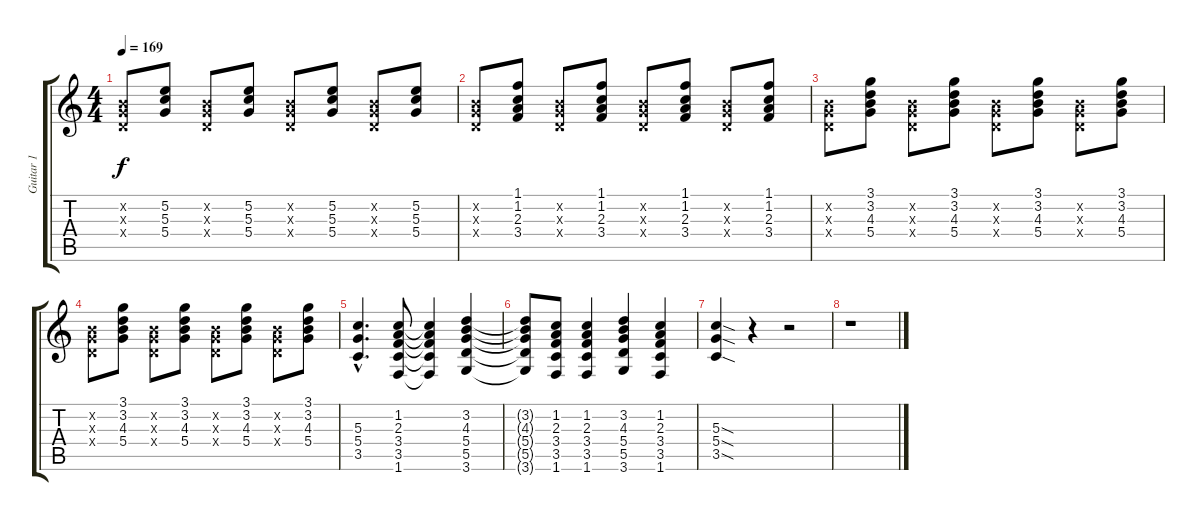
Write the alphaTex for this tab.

\track ("Guitar 1" "Guitar 1") {instrument electricguitarclean}
\staff {score tabs}
\tuning (E4 B3 G3 D3 A2 E2) {hide}
\ts (4 4)
\tempo 169
\clef g2
\ks c
(0.2{x} 0.3{x} 0.4{x}).8{dy f} (5.2 5.3 5.4).8 (0.2{x} 0.3{x} 0.4{x}).8 (5.2 5.3 5.4).8 (0.2{x} 0.3{x} 0.4{x}).8 (5.2 5.3 5.4).8 (0.2{x} 0.3{x} 0.4{x}).8 (5.2 5.3 5.4).8 |
(0.2{x} 0.3{x} 0.4{x}).8 (1.1 1.2 2.3 3.4).8 (0.2{x} 0.3{x} 0.4{x}).8 (1.1 1.2 2.3 3.4).8 (0.2{x} 0.3{x} 0.4{x}).8 (1.1 1.2 2.3 3.4).8 (0.2{x} 0.3{x} 0.4{x}).8 (1.1 1.2 2.3 3.4).8 |
(0.2{x} 0.3{x} 0.4{x}).8 (3.1 3.2 4.3 5.4).8 (0.2{x} 0.3{x} 0.4{x}).8 (3.1 3.2 4.3 5.4).8 (0.2{x} 0.3{x} 0.4{x}).8 (3.1 3.2 4.3 5.4).8 (0.2{x} 0.3{x} 0.4{x}).8 (3.1 3.2 4.3 5.4).8 |
(0.2{x} 0.3{x} 0.4{x}).8 (3.1 3.2 4.3 5.4).8 (0.2{x} 0.3{x} 0.4{x}).8 (3.1 3.2 4.3 5.4).8 (0.2{x} 0.3{x} 0.4{x}).8 (3.1 3.2 4.3 5.4).8 (0.2{x} 0.3{x} 0.4{x}).8 (3.1 3.2 4.3 5.4).8 |
(5.3{hac} 5.4{hac} 3.5{hac}).4{d} (1.2 2.3 3.4 3.5 1.6).8 (1.2{t} 2.3{t} 3.4{t} 3.5{t} 1.6{t}).4 (3.2 4.3 5.4 5.5 3.6).4 |
(3.2{t} 4.3{t} 5.4{t} 5.5{t} 3.6{t}).8 (1.2 2.3 3.4 3.5 1.6).8 (1.2 2.3 3.4 3.5 1.6).4 (3.2 4.3 5.4 5.5 3.6).4 (1.2 2.3 3.4 3.5 1.6).4 |
(5.3{sod} 5.4{sod} 3.5{sod}).4 r.4 r.2 |
r.1
